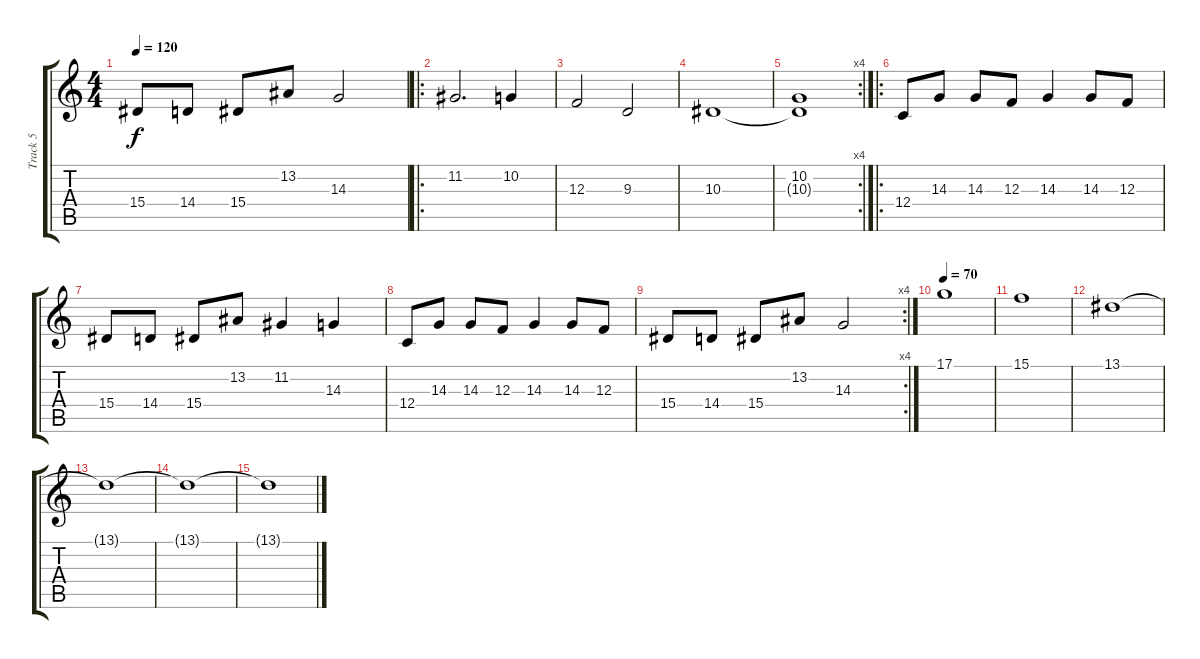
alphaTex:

\track ("Track 5" "Track 5") {instrument stringensemble1}
\staff {score tabs}
\tuning (D4 A3 F3 C3 G2 D2) {hide}
\ts (4 4)
\tempo 120
\clef g2
\ks c
15.4.8{dy f} 14.4.8 15.4.8 13.2.8 14.3.2 |
\ro
11.2.2{d} 10.2.4 |
12.3.2 9.3.2 |
10.3.1 |
\rc 4
(10.2 10.3{t}).1 |
\ro
12.4.8 14.3.8 14.3.8 12.3.8 14.3.4 14.3.8 12.3.8 |
15.4.8 14.4.8 15.4.8 13.2.8 11.2.4 14.3.4 |
12.4.8 14.3.8 14.3.8 12.3.8 14.3.4 14.3.8 12.3.8 |
\rc 4
15.4.8 14.4.8 15.4.8 13.2.8 14.3.2 |
\tempo 70
17.1.1 |
15.1.1 |
13.1.1{volume 0} |
13.1{t}.1 |
13.1{t}.1 |
13.1{t}.1
